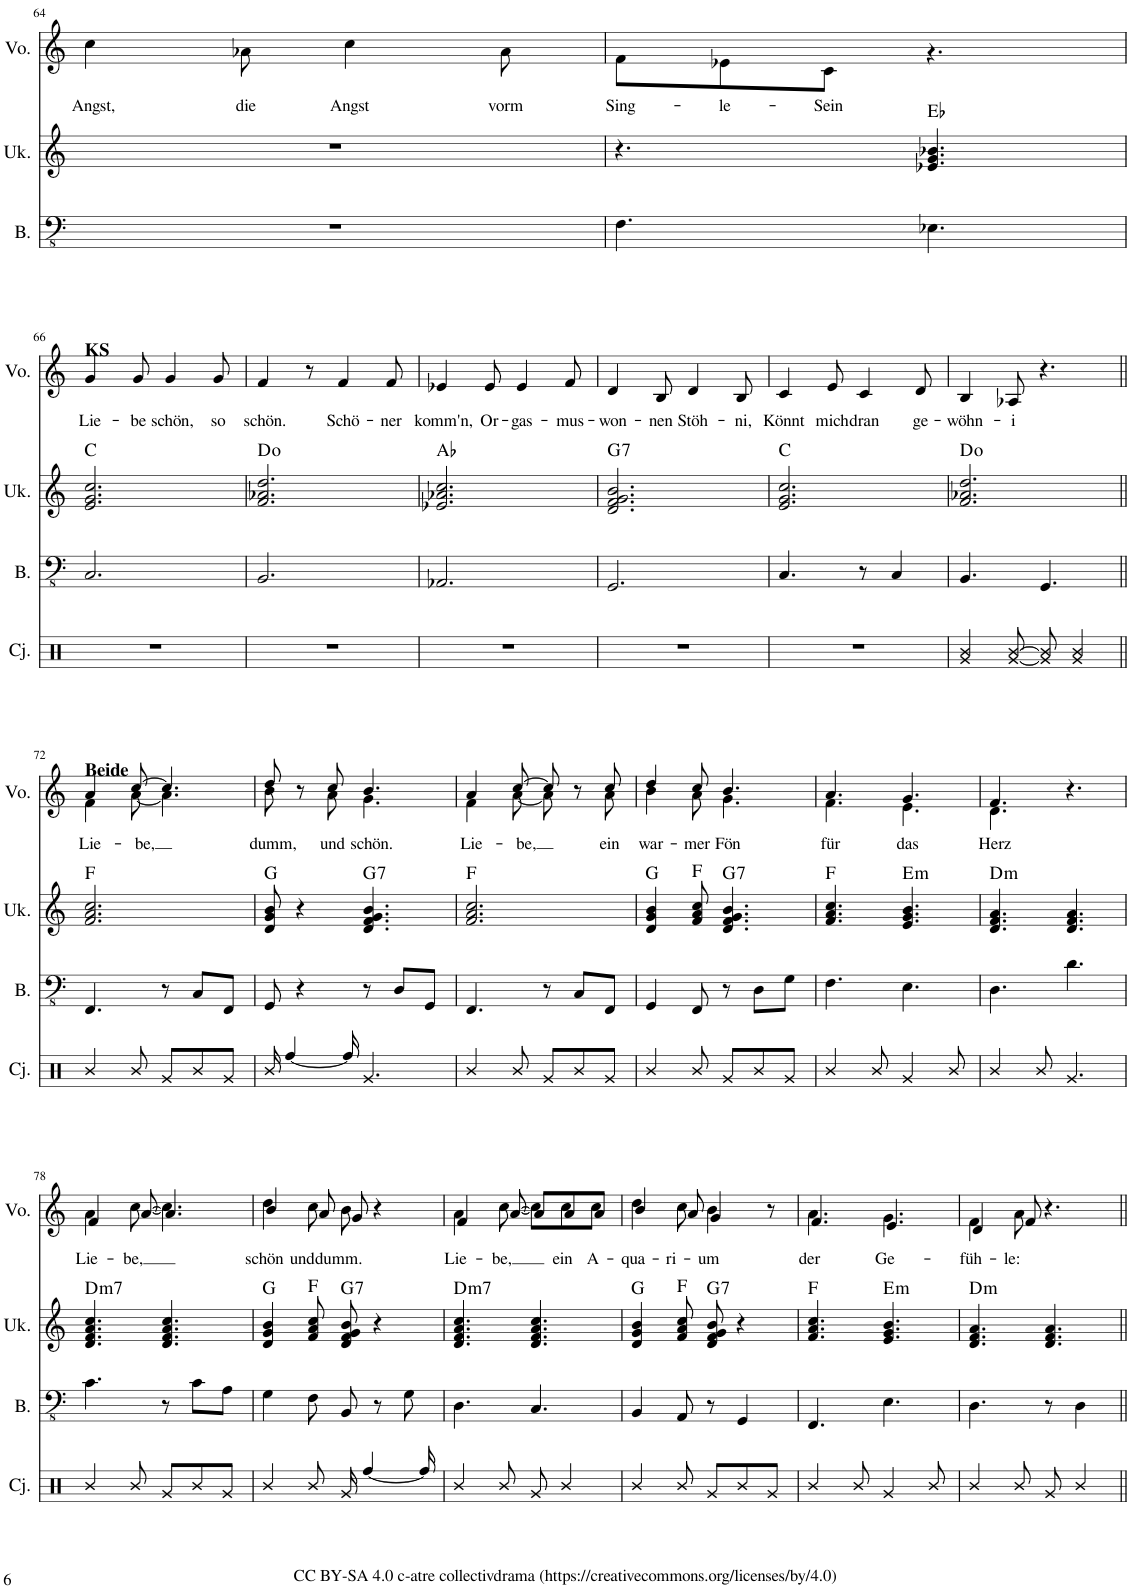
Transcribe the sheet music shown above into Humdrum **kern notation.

**kern	**kern	**harte	**kern	**text
*part3	*part2	*part2	*part1	*part1
*staff3	*staff2	*	*staff1	*staff1
*I"(Kontra-)Bass (Klavier, links)	*I"Ukulele (Klavier, rechts)	*	*I"Gesang	*
*I'B.	*I'Uk.	*	*I'G.	*
!!LO:PB:g=z
*clefFv4	*clefG2	*	*clefG2	*
*k[]	*k[]	*	*k[]	*
*M6/8	*M6/8	*	*M6/8	*
=64	=64	=64	=64	=64
*	*	*	*^	*
!	!	!	!	!	!LO:LY:b
2.r	2.r	.	4ryy	4cc\	Angst,
!	!	!	!	!	!LO:LY:b
.	.	.	2ryy	8a-X\	die
!	!	!	!	!	!LO:LY:b
.	.	.	.	4cc\	Angst
!	!	!	!	!	!LO:LY:b
.	.	.	.	8a-\	vorm
=65	=65	=65	=65	=65	=65
!	!	!	!	!	!LO:LY:b
4.FF\	4.r	.	2.ryy	8f\L	Sing-
!	!	!	!	!	!LO:LY:b
.	.	.	.	8e-X\	-le-
!	!	!	!	!	!LO:LY:b
.	.	.	.	8c\J	-Sein
4.EE-X\	4.e-X/ 4.g/ 4.b-X/	Eb:maj	.	4.r	.
!!LO:LB:g=z
=66	=66	=66	=66	=66	=66
!	!	!	!LO:TX:a:B:t=KS	!	!
!	!	!	!	!	!LO:LY:b
*	*	*	*v	*v	*
2.CC/	2.e/ 2.g/ 2.cc/	C:maj	4g/	Lie-
!	!	!	!	!LO:LY:b
.	.	.	8g/	-be
!	!	!	!	!LO:LY:b
.	.	.	4g/	schön,
!	!	!	!	!LO:LY:b
.	.	.	8g/	so
=67	=67	=67	=67	=67
!	!	!	!	!LO:LY:b
2.BBB/	2.f/ 2.a-X/ 2.dd/	D:dim	4f/	schön.
.	.	.	8r	.
!	!	!	!	!LO:LY:b
.	.	.	4f/	Schö-
!	!	!	!	!LO:LY:b
.	.	.	8f/	-ner
=68	=68	=68	=68	=68
!	!	!	!	!LO:LY:b
2.AAA-X/	2.e-X/ 2.a-X/ 2.cc/	Ab:maj	4e-X/	komm'n,
!	!	!	!	!LO:LY:b
.	.	.	8e-/	Or-
!	!	!	!	!LO:LY:b
.	.	.	4e-/	-gas-
!	!	!	!	!LO:LY:b
.	.	.	8f/	-mus-
=69	=69	=69	=69	=69
!	!	!LO:H:kt=7	!	!LO:LY:b
2.GGG/	2.d/ 2.f/ 2.g/ 2.b/	G:7	4d/	-won-
!	!	!	!	!LO:LY:b
.	.	.	8B/	-nen
!	!	!	!	!LO:LY:b
.	.	.	4d/	Stöh-
!	!	!	!	!LO:LY:b
.	.	.	8B/	-ni,
=70	=70	=70	=70	=70
!	!	!	!	!LO:LY:b
4.CC/	2.e/ 2.g/ 2.cc/	C:maj	4c/	Könnt
!	!	!	!	!LO:LY:b
.	.	.	8e/	mich
!	!	!	!	!LO:LY:b
8r	.	.	4c/	dran
4CC/	.	.	.	.
!	!	!	!	!LO:LY:b
.	.	.	8d/	ge-
=71	=71	=71	=71	=71
!	!	!	!	!LO:LY:b
4.BBB/	2.f/ 2.a-X/ 2.dd/	D:dim	4B/	-wöhn-
!	!	!	!	!LO:LY:b
.	.	.	8A-X/	-i
4.GGG/	.	.	4.r	.
!!LO:LB:g=z
=72||	=72||	=72||	=72||	=72||
!	!	!	!LO:TX:a:B:t=Beide	!
!	!	!	!	!LO:LY:b
*	*	*	*^	*
4.FFF/	2.f/ 2.a/ 2.cc/	F:maj	4a/	4f\	Lie-
!	!	!	!	!	!LO:LY:b
.	.	.	[8cc/	[8a\	-be,
8r	.	.	4.cc/]	4.a\]	.
8CC/L	.	.	.	.	.
8FFF/J	.	.	.	.	.
=73	=73	=73	=73	=73	=73
!	!	!	!	!	!LO:LY:b
8GGG/	8d/ 8g/ 8b/	G:maj	8dd/	8b\	dumm,
4r	4r	.	8r	8ryy	.
!	!	!	!	!	!LO:LY:b
.	.	.	8cc/	8a\	und
!	!	!LO:H:kt=7	!	!	!LO:LY:b
8r	4.d/ 4.f/ 4.g/ 4.b/	G:7	4.b/	4.g\	schön.
8DD/L	.	.	.	.	.
8GGG/J	.	.	.	.	.
=74	=74	=74	=74	=74	=74
!	!	!	!	!	!LO:LY:b
4.FFF/	2.f/ 2.a/ 2.cc/	F:maj	4a/	4f\	Lie-
!	!	!	!	!	!LO:LY:b
.	.	.	[8cc/	[8a\	-be,
8r	.	.	8cc/]	8a\]	.
8CC/L	.	.	8r	8ryy	.
!	!	!	!	!	!LO:LY:b
8FFF/J	.	.	8cc/	8a\	ein
=75	=75	=75	=75	=75	=75
!	!	!	!	!	!LO:LY:b
4GGG/	4d/ 4g/ 4b/	G:maj	4dd/	4b\	war-
!	!	!	!	!	!LO:LY:b
8FFF/	8f/ 8a/ 8cc/	F:maj	8cc/	8a\	-mer
!	!	!LO:H:kt=7	!	!	!LO:LY:b
8r	4.d/ 4.f/ 4.g/ 4.b/	G:7	4.b/	4.g\	Fön
8DD\L	.	.	.	.	.
8GG\J	.	.	.	.	.
=76	=76	=76	=76	=76	=76
!	!	!	!	!	!LO:LY:b
4.FF\	4.f/ 4.a/ 4.cc/	F:maj	4.a/	4.f\	für
!	!	!LO:H:kt=m	!	!	!LO:LY:b
4.EE\	4.e/ 4.g/ 4.b/	E:min	4.g/	4.e\	das
=77	=77	=77	=77	=77	=77
!	!	!LO:H:kt=m	!	!	!LO:LY:b
4.DD\	4.d/ 4.f/ 4.a/	D:min	4.f/	4.d\	Herz
4.D\	4.d/ 4.f/ 4.a/	.	4.r	4.ryy	.
!!LO:LB:g=z	!!
=78	=78	=78	=78	=78	=78
!	!	!LO:H:kt=m7	!	!	!LO:LY:b
4.C\	4.d/ 4.f/ 4.a/ 4.cc/	D:min7	4f/	4a\	Lie-
!	!	!	!	!	!LO:LY:b
.	.	.	[8a/	[8cc\	-be,
8r	4.d/ 4.f/ 4.a/ 4.cc/	.	4.a/]	4.cc\]	.
8C\L	.	.	.	.	.
8AA\J	.	.	.	.	.
=79	=79	=79	=79	=79	=79
!	!	!	!	!	!LO:LY:b
4GG\	4d/ 4g/ 4b/	G:maj	4b/	4dd\	schön
!	!	!	!	!	!LO:LY:b
8FF\	8f/ 8a/ 8cc/	F:maj	8a/	8cc\	und
!	!	!LO:H:kt=7	!	!	!LO:LY:b
8BBB/	8d/ 8f/ 8g/ 8b/	G:7	8g/	8b\	dumm.
8r	4r	.	4r	4ryy	.
8GG\	.	.	.	.	.
=80	=80	=80	=80	=80	=80
!	!	!LO:H:kt=m7	!	!	!LO:LY:b
4.DD\	4.d/ 4.f/ 4.a/ 4.cc/	D:min7	4f/	4a\	Lie-
!	!	!	!	!	!LO:LY:b
.	.	.	[8a/	[8cc\	-be,
4.CC/	4.d/ 4.f/ 4.a/ 4.cc/	.	8a/L]	8cc\L]	.
!	!	!	!	!	!LO:LY:b
.	.	.	8a/	8cc\	ein
!	!	!	!	!	!LO:LY:b
.	.	.	8a/J	8cc\J	A-
=81	=81	=81	=81	=81	=81
!	!	!	!	!	!LO:LY:b
4BBB/	4d/ 4g/ 4b/	G:maj	4b/	4dd\	-qua-
!	!	!	!	!	!LO:LY:b
8AAA/	8f/ 8a/ 8cc/	F:maj	8a/	8cc\	-ri-
!	!	!LO:H:kt=7	!	!	!LO:LY:b
8r	8d/ 8f/ 8g/ 8b/	G:7	4g/	4b\	-um
4GGG/	4r	.	.	.	.
.	.	.	8r	8ryy	.
=82	=82	=82	=82	=82	=82
!	!	!	!	!	!LO:LY:b
4.FFF/	4.f/ 4.a/ 4.cc/	F:maj	4.f/	4.a\	der
!	!	!LO:H:kt=m	!	!	!LO:LY:b
4.EE\	4.e/ 4.g/ 4.b/	E:min	4.e/	4.g\	Ge-
=83	=83	=83	=83	=83	=83
!	!	!LO:H:kt=m	!	!	!LO:LY:b
4.DD\	4.d/ 4.f/ 4.a/	D:min	4d/	4f\	-füh-
!	!	!	!	!	!LO:LY:b
.	.	.	8f/	8a\	-le:
8r	4.d/ 4.f/ 4.a/	.	4.r	4.ryy	.
4DD\	.	.	.	.	.
*	*	*	*v	*v	*
=||	=||	=||	=||	=||
*-	*-	*-	*-	*-
